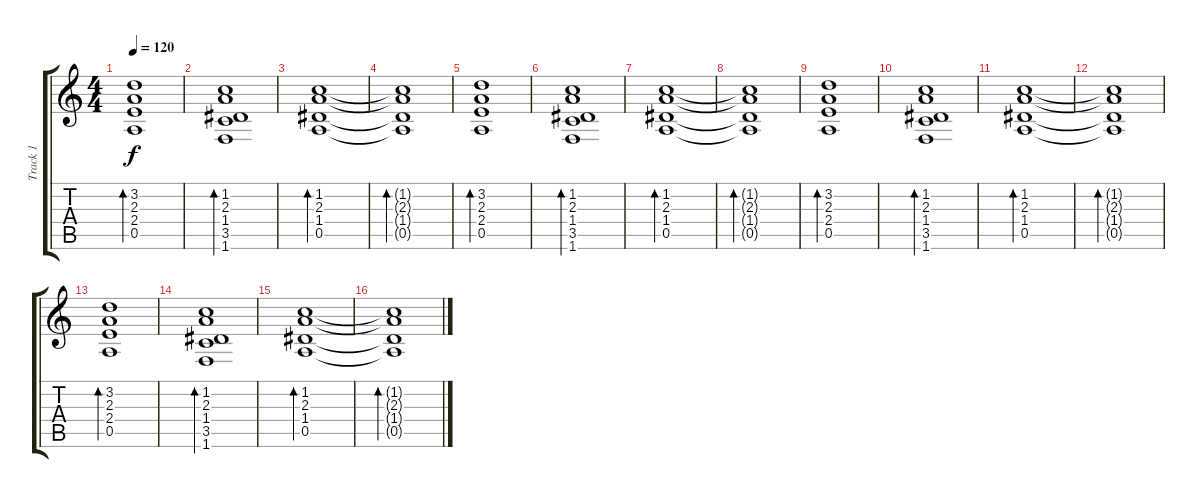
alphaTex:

\track ("Track 1" "Track 1") {instrument acousticguitarsteel}
\staff {score tabs}
\tuning (E4 B3 G3 D3 A2 E2) {hide}
\ts (4 4)
\tempo 120
\clef g2
\ks c
(3.2 2.3 2.4 0.5).1{bd 60 dy f} |
(1.2 2.3 1.4 3.5 1.6).1{bd 60} |
(1.2 2.3 1.4 0.5).1{bd 60} |
(1.2{t} 2.3{t} 1.4{t} 0.5{t}).1{bd 60} |
(3.2 2.3 2.4 0.5).1{bd 60} |
(1.2 2.3 1.4 3.5 1.6).1{bd 60} |
(1.2 2.3 1.4 0.5).1{bd 60} |
(1.2{t} 2.3{t} 1.4{t} 0.5{t}).1{bd 60} |
(3.2 2.3 2.4 0.5).1{bd 60} |
(1.2 2.3 1.4 3.5 1.6).1{bd 60} |
(1.2 2.3 1.4 0.5).1{bd 60} |
(1.2{t} 2.3{t} 1.4{t} 0.5{t}).1{bd 60} |
(3.2 2.3 2.4 0.5).1{bd 60} |
(1.2 2.3 1.4 3.5 1.6).1{bd 60} |
(1.2 2.3 1.4 0.5).1{bd 60} |
(1.2{t} 2.3{t} 1.4{t} 0.5{t}).1{bd 60}
